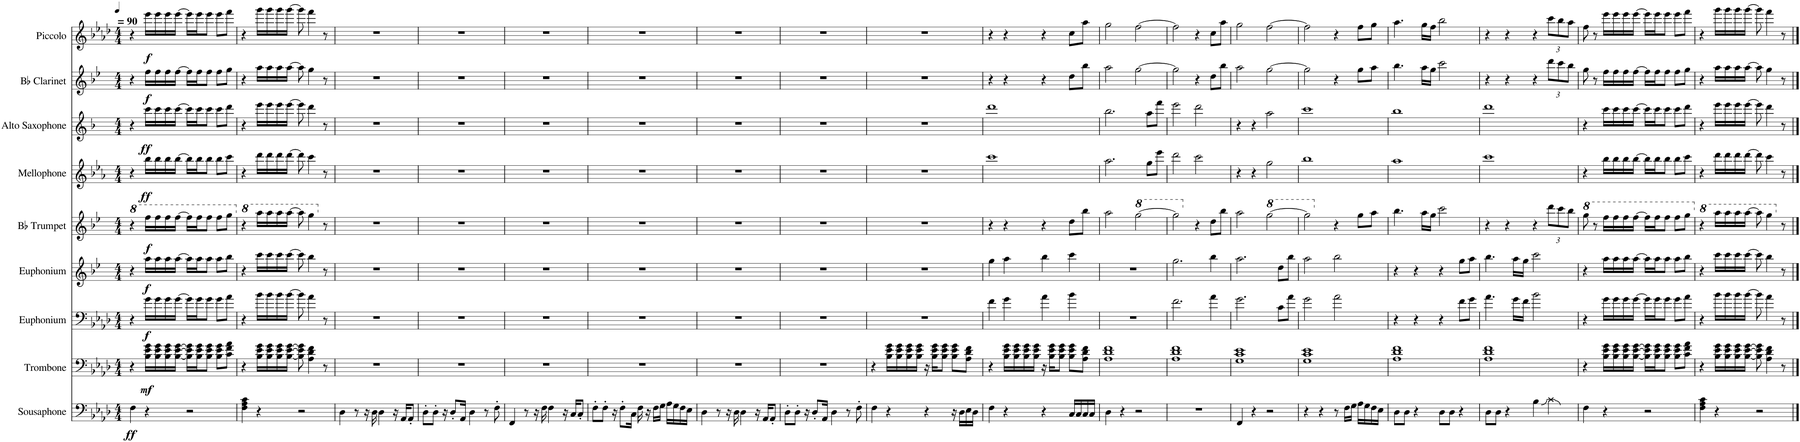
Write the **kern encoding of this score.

**kern	**dynam	**kern	**dynam	**kern	**dynam	**kern	**dynam	**kern	**dynam	**kern	**dynam	**kern	**dynam	**kern	**dynam	**kern	**dynam
*part9	*part9	*part8	*part8	*part7	*part7	*part6	*part6	*part5	*part5	*part4	*part4	*part3	*part3	*part2	*part2	*part1	*part1
*staff9	*staff9	*staff8	*staff8	*staff7	*staff7	*staff6	*staff6	*staff5	*staff5	*staff4	*staff4	*staff3	*staff3	*staff2	*staff2	*staff1	*staff1
*I"Sousaphone	*	*I"Trombone	*	*I"Euphonium	*	*I"Euphonium	*	*I"Bb Trumpet	*	*I"Mellophone	*	*I"Alto Saxophone	*	*I"Bb Clarinet	*	*I"Piccolo	*
*	*	*	*	*	*	*	*	*I'Bb Tpt.	*	*I'Mello.	*	*I'A. Sax.	*	*I'Bb Cl.	*	*I'Picc.	*
*clefF4	*	*clefF4	*	*clefF4	*	*clefG2	*	*clefG2	*	*clefG2	*	*clefG2	*	*clefG2	*	*clefG2	*
*	*	*	*	*	*	*Trd8c14	*	*Trd1c2	*	*Trd4c7	*	*Trd5c9	*	*Trd1c2	*	*Trd-7c-12	*
*k[b-e-a-d-]	*	*k[b-e-a-d-]	*	*k[b-e-a-d-]	*	*k[b-e-]	*	*k[b-e-]	*	*k[b-e-a-]	*	*k[b-]	*	*k[b-e-]	*	*k[b-e-a-d-]	*
*M4/4	*	*M4/4	*	*M4/4	*	*M4/4	*	*M4/4	*	*M4/4	*	*M4/4	*	*M4/4	*	*M4/4	*
*MM90	*	*MM90	*	*MM90	*	*MM90	*	*MM90	*	*MM90	*	*MM90	*	*MM90	*	*MM90	*
*	*	*	*	*	*	*	*	*8va	*	*	*	*	*	*	*	*	*
=1	=1	=1	=1	=1	=1	=1	=1	=1	=1	=1	=1	=1	=1	=1	=1	=1	=1
!	!LO:DY:b	!	!	!	!	!	!	!	!	!	!	!	!	!	!	!	!
4F\	ff	4r	.	4r	.	4r	.	4r	.	4r	.	4r	.	4r	.	4r	.
!	!	!	!LO:DY:b	!	!LO:DY:b	!	!LO:DY:b	!	!LO:DY:b	!	!LO:DY:b	!	!LO:DY:b	!	!LO:DY:b	!	!LO:DY:b
4r	.	16B-\ 16e-\ 16g\LL	mf	16g\LL	f	16aa\LL	f	16fff\LL	f	16bb-\LL	ff	16ccc\LL	ff	16ff\LL	f	16eee-\LL	f
.	.	16B-\ 16e-\ 16g\	.	16g\	.	16aa\	.	16fff\	.	16bb-\	.	16ccc\	.	16ff\	.	16eee-\	.
.	.	16B-\ 16e-\ 16g\	.	16g\	.	16aa\	.	16fff\	.	16bb-\	.	16ccc\	.	16ff\	.	16eee-\	.
.	.	[16B-\ [16e-\ [16g\JJ	.	[16g\JJ	.	[16aa\JJ	.	[16fff\JJ	.	[16bb-\JJ	.	[16ccc\JJ	.	[16ff\JJ	.	[16eee-\JJ	.
2r	.	16B-\] 16e-\] 16g\]LL	.	16g\LL]	.	16aa\LL]	.	16fff\LL]	.	16bb-\LL]	.	16ccc\LL]	.	16ff\LL]	.	16eee-\LL]	.
.	.	16B-\ 16e-\ 16g\J	.	16g\J	.	16aa\J	.	16fff\J	.	16bb-\J	.	16ccc\J	.	16ff\J	.	16eee-\J	.
.	.	8B-\ 8e-\ 8g\J	.	8g\J	.	8aa\J	.	8fff\J	.	8bb-\J	.	8ccc\J	.	8ff\J	.	8eee-\J	.
.	.	8B-\ 8e-\ 8g\L	.	8g\L	.	8aa\L	.	8fff\L	.	8bb-\L	.	8ccc\L	.	8ff\L	.	8eee-\L	.
.	.	8c\ 8f\ 8a-\J	.	8a-\J	.	8bb-\J	.	8ggg\J	.	8ccc\J	.	8ddd\J	.	8gg\J	.	8fff\J	.
=2	=2	=2	=2	=2	=2	=2	=2	=2	=2	=2	=2	=2	=2	=2	=2	=2	=2
*	*	*	*	*	*	*	*	*X8va	*	*	*	*	*	*	*	*	*
*	*	*	*	*	*	*	*	*8va	*	*	*	*	*	*	*	*	*
4F\ 4A-\ 4c\	.	4r	.	4r	.	4r	.	4r	.	4r	.	4r	.	4r	.	4r	.
4r	.	16B-\ 16e-\ 16g\LL	.	16b-\LL	.	16ccc\LL	.	16aaa\LL	.	16ddd\LL	.	16eee\LL	.	16aa\LL	.	16ggg\LL	.
.	.	16B-\ 16e-\ 16g\	.	16b-\	.	16ccc\	.	16aaa\	.	16ddd\	.	16eee\	.	16aa\	.	16ggg\	.
.	.	16B-\ 16e-\ 16g\	.	16b-\	.	16ccc\	.	16aaa\	.	16ddd\	.	16eee\	.	16aa\	.	16ggg\	.
.	.	[16B-\ [16e-\ [16g\JJ	.	[16b-\JJ	.	[16ccc\JJ	.	[16aaa\JJ	.	[16ddd\JJ	.	[16eee\JJ	.	[16aa\JJ	.	[16ggg\JJ	.
2r	.	8B-\] 8e-\] 8g\]	.	8b-\]	.	8ccc\]	.	8aaa\]	.	8ddd\]	.	8eee\]	.	8aa\]	.	8ggg\]	.
.	.	4A-\ 4d-\ 4f\	.	4a-\	.	4bb-\	.	4ggg\	.	4ccc\	.	4ddd\	.	4gg\	.	4fff\	.
*	*	*	*	*	*	*	*	*X8va	*	*	*	*	*	*	*	*	*
.	.	8r	.	8r	.	8r	.	8r	.	8r	.	8r	.	8r	.	8r	.
=3	=3	=3	=3	=3	=3	=3	=3	=3	=3	=3	=3	=3	=3	=3	=3	=3	=3
4D-\	.	1r	.	1r	.	1r	.	1r	.	1r	.	1r	.	1r	.	1r	.
8r	.	.	.	.	.	.	.	.	.	.	.	.	.	.	.	.	.
16r	.	.	.	.	.	.	.	.	.	.	.	.	.	.	.	.	.
16D-\	.	.	.	.	.	.	.	.	.	.	.	.	.	.	.	.	.
4D-\	.	.	.	.	.	.	.	.	.	.	.	.	.	.	.	.	.
16r	.	.	.	.	.	.	.	.	.	.	.	.	.	.	.	.	.
16AA-/KL	.	.	.	.	.	.	.	.	.	.	.	.	.	.	.	.	.
8AA-'/J	.	.	.	.	.	.	.	.	.	.	.	.	.	.	.	.	.
=4	=4	=4	=4	=4	=4	=4	=4	=4	=4	=4	=4	=4	=4	=4	=4	=4	=4
8D-'\L	.	1r	.	1r	.	1r	.	1r	.	1r	.	1r	.	1r	.	1r	.
8D-'\J	.	.	.	.	.	.	.	.	.	.	.	.	.	.	.	.	.
16r	.	.	.	.	.	.	.	.	.	.	.	.	.	.	.	.	.
8D-'/L	.	.	.	.	.	.	.	.	.	.	.	.	.	.	.	.	.
16AA-/Jk	.	.	.	.	.	.	.	.	.	.	.	.	.	.	.	.	.
4D-\	.	.	.	.	.	.	.	.	.	.	.	.	.	.	.	.	.
8r	.	.	.	.	.	.	.	.	.	.	.	.	.	.	.	.	.
8F'\	.	.	.	.	.	.	.	.	.	.	.	.	.	.	.	.	.
=5	=5	=5	=5	=5	=5	=5	=5	=5	=5	=5	=5	=5	=5	=5	=5	=5	=5
4FF/	.	1r	.	1r	.	1r	.	1r	.	1r	.	1r	.	1r	.	1r	.
8r	.	.	.	.	.	.	.	.	.	.	.	.	.	.	.	.	.
16r	.	.	.	.	.	.	.	.	.	.	.	.	.	.	.	.	.
16F\	.	.	.	.	.	.	.	.	.	.	.	.	.	.	.	.	.
4F\	.	.	.	.	.	.	.	.	.	.	.	.	.	.	.	.	.
16r	.	.	.	.	.	.	.	.	.	.	.	.	.	.	.	.	.
16C/KL	.	.	.	.	.	.	.	.	.	.	.	.	.	.	.	.	.
8C'/J	.	.	.	.	.	.	.	.	.	.	.	.	.	.	.	.	.
=6	=6	=6	=6	=6	=6	=6	=6	=6	=6	=6	=6	=6	=6	=6	=6	=6	=6
8F'\L	.	1r	.	1r	.	1r	.	1r	.	1r	.	1r	.	1r	.	1r	.
8F'\J	.	.	.	.	.	.	.	.	.	.	.	.	.	.	.	.	.
16r	.	.	.	.	.	.	.	.	.	.	.	.	.	.	.	.	.
8F'\L	.	.	.	.	.	.	.	.	.	.	.	.	.	.	.	.	.
16C\Jk	.	.	.	.	.	.	.	.	.	.	.	.	.	.	.	.	.
16F\	.	.	.	.	.	.	.	.	.	.	.	.	.	.	.	.	.
16r	.	.	.	.	.	.	.	.	.	.	.	.	.	.	.	.	.
16F\LL	.	.	.	.	.	.	.	.	.	.	.	.	.	.	.	.	.
16G\JJ	.	.	.	.	.	.	.	.	.	.	.	.	.	.	.	.	.
16A-\LL	.	.	.	.	.	.	.	.	.	.	.	.	.	.	.	.	.
16G\	.	.	.	.	.	.	.	.	.	.	.	.	.	.	.	.	.
16F\	.	.	.	.	.	.	.	.	.	.	.	.	.	.	.	.	.
16E-\JJ	.	.	.	.	.	.	.	.	.	.	.	.	.	.	.	.	.
=7	=7	=7	=7	=7	=7	=7	=7	=7	=7	=7	=7	=7	=7	=7	=7	=7	=7
4D-\	.	1r	.	1r	.	1r	.	1r	.	1r	.	1r	.	1r	.	1r	.
8r	.	.	.	.	.	.	.	.	.	.	.	.	.	.	.	.	.
16r	.	.	.	.	.	.	.	.	.	.	.	.	.	.	.	.	.
16D-\	.	.	.	.	.	.	.	.	.	.	.	.	.	.	.	.	.
4D-\	.	.	.	.	.	.	.	.	.	.	.	.	.	.	.	.	.
16r	.	.	.	.	.	.	.	.	.	.	.	.	.	.	.	.	.
16AA-/KL	.	.	.	.	.	.	.	.	.	.	.	.	.	.	.	.	.
8AA-'/J	.	.	.	.	.	.	.	.	.	.	.	.	.	.	.	.	.
=8	=8	=8	=8	=8	=8	=8	=8	=8	=8	=8	=8	=8	=8	=8	=8	=8	=8
8D-'\L	.	1r	.	1r	.	1r	.	1r	.	1r	.	1r	.	1r	.	1r	.
8D-'\J	.	.	.	.	.	.	.	.	.	.	.	.	.	.	.	.	.
16r	.	.	.	.	.	.	.	.	.	.	.	.	.	.	.	.	.
8D-'/L	.	.	.	.	.	.	.	.	.	.	.	.	.	.	.	.	.
16AA-/Jk	.	.	.	.	.	.	.	.	.	.	.	.	.	.	.	.	.
4D-\	.	.	.	.	.	.	.	.	.	.	.	.	.	.	.	.	.
8r	.	.	.	.	.	.	.	.	.	.	.	.	.	.	.	.	.
8F'\	.	.	.	.	.	.	.	.	.	.	.	.	.	.	.	.	.
=9	=9	=9	=9	=9	=9	=9	=9	=9	=9	=9	=9	=9	=9	=9	=9	=9	=9
4F\	.	4r	.	1r	.	1r	.	1r	.	1r	.	1r	.	1r	.	1r	.
4r	.	16B-\ 16e-\ 16g\LL	.	.	.	.	.	.	.	.	.	.	.	.	.	.	.
.	.	16B-\ 16e-\ 16g\	.	.	.	.	.	.	.	.	.	.	.	.	.	.	.
.	.	16B-\ 16e-\ 16g\	.	.	.	.	.	.	.	.	.	.	.	.	.	.	.
.	.	16B-\ 16e-\ 16g\JJ	.	.	.	.	.	.	.	.	.	.	.	.	.	.	.
4r	.	16r	.	.	.	.	.	.	.	.	.	.	.	.	.	.	.
.	.	16B-\ 16e-\ 16g\KL	.	.	.	.	.	.	.	.	.	.	.	.	.	.	.
.	.	8B-\ 8e-\ 8g\J	.	.	.	.	.	.	.	.	.	.	.	.	.	.	.
16r	.	8B-\ 8e-\ 8g\L	.	.	.	.	.	.	.	.	.	.	.	.	.	.	.
16D-\LL	.	.	.	.	.	.	.	.	.	.	.	.	.	.	.	.	.
16E-\	.	8A-\ 8d-\ 8f\J	.	.	.	.	.	.	.	.	.	.	.	.	.	.	.
16D-\JJ	.	.	.	.	.	.	.	.	.	.	.	.	.	.	.	.	.
=10	=10	=10	=10	=10	=10	=10	=10	=10	=10	=10	=10	=10	=10	=10	=10	=10	=10
4F\	.	4r	.	4f\	.	4gg\	.	4r	.	1ccc	.	1ddd	.	4r	.	4r	.
4r	.	16B-\ 16e-\ 16g\LL	.	4g\	.	4aa\	.	4r	.	.	.	.	.	4r	.	4r	.
.	.	16B-\ 16e-\ 16g\	.	.	.	.	.	.	.	.	.	.	.	.	.	.	.
.	.	16B-\ 16e-\ 16g\	.	.	.	.	.	.	.	.	.	.	.	.	.	.	.
.	.	16B-\ 16e-\ 16g\JJ	.	.	.	.	.	.	.	.	.	.	.	.	.	.	.
4r	.	16r	.	4a-\	.	4bb-\	.	4r	.	.	.	.	.	4r	.	4r	.
.	.	16B-\ 16e-\ 16g\KL	.	.	.	.	.	.	.	.	.	.	.	.	.	.	.
.	.	8B-\ 8e-\ 8g\J	.	.	.	.	.	.	.	.	.	.	.	.	.	.	.
16C/LL	.	8B-\ 8e-\ 8g\L	.	4b-\	.	4ccc\	.	8dd\L	.	.	.	.	.	8dd\L	.	8cc\L	.
16C/	.	.	.	.	.	.	.	.	.	.	.	.	.	.	.	.	.
16C/	.	8A-\ 8d-\ 8f\J	.	.	.	.	.	8bb-\J	.	.	.	.	.	8bb-\J	.	8aa-\J	.
16C/JJ	.	.	.	.	.	.	.	.	.	.	.	.	.	.	.	.	.
=11	=11	=11	=11	=11	=11	=11	=11	=11	=11	=11	=11	=11	=11	=11	=11	=11	=11
4D-\	.	1A- 1d- 1f	.	1r	.	1r	.	2aa\	.	2.aa-\	.	2.bb-\	.	2aa\	.	2gg\	.
4r	.	.	.	.	.	.	.	.	.	.	.	.	.	.	.	.	.
*	*	*	*	*	*	*	*	*8va	*	*	*	*	*	*	*	*	*
2r	.	.	.	.	.	.	.	[2ggg\	.	.	.	.	.	[2gg\	.	[2ff\	.
.	.	.	.	.	.	.	.	.	.	8gg\L	.	8aa\L	.	.	.	.	.
.	.	.	.	.	.	.	.	.	.	8eee-\J	.	8fff\J	.	.	.	.	.
=12	=12	=12	=12	=12	=12	=12	=12	=12	=12	=12	=12	=12	=12	=12	=12	=12	=12
1r	.	1A- 1d- 1f	.	2.f\	.	2.gg\	.	2ggg\]	.	2ddd\	.	2eee\	.	2gg\]	.	2ff\]	.
*	*	*	*	*	*	*	*	*X8va	*	*	*	*	*	*	*	*	*
.	.	.	.	.	.	.	.	4r	.	2ccc\	.	2ddd\	.	4r	.	4r	.
.	.	.	.	4a-\	.	4bb-\	.	8dd\L	.	.	.	.	.	8dd\L	.	8cc\L	.
.	.	.	.	.	.	.	.	8bb-\J	.	.	.	.	.	8bb-\J	.	8aa-\J	.
=13	=13	=13	=13	=13	=13	=13	=13	=13	=13	=13	=13	=13	=13	=13	=13	=13	=13
4FF/	.	1G 1c 1e-	.	2.g\	.	2.aa\	.	2aa\	.	4r	.	4r	.	2aa\	.	2gg\	.
4r	.	.	.	.	.	.	.	.	.	4r	.	4r	.	.	.	.	.
*	*	*	*	*	*	*	*	*8va	*	*	*	*	*	*	*	*	*
2r	.	.	.	.	.	.	.	[2ggg\	.	2gg\	.	2aa\	.	[2gg\	.	[2ff\	.
.	.	.	.	8c\L	.	8dd\L	.	.	.	.	.	.	.	.	.	.	.
.	.	.	.	8a-\J	.	8bb-\J	.	.	.	.	.	.	.	.	.	.	.
=14	=14	=14	=14	=14	=14	=14	=14	=14	=14	=14	=14	=14	=14	=14	=14	=14	=14
4r	.	1G 1c 1e-	.	2g\	.	2aa\	.	2ggg\]	.	1bb-	.	1ccc	.	2gg\]	.	2ff\]	.
4r	.	.	.	.	.	.	.	.	.	.	.	.	.	.	.	.	.
*	*	*	*	*	*	*	*	*X8va	*	*	*	*	*	*	*	*	*
8r	.	.	.	2a-\	.	2bb-\	.	4r	.	.	.	.	.	4r	.	4r	.
16F\LL	.	.	.	.	.	.	.	.	.	.	.	.	.	.	.	.	.
16G\JJ	.	.	.	.	.	.	.	.	.	.	.	.	.	.	.	.	.
16A-\LL	.	.	.	.	.	.	.	8gg\L	.	.	.	.	.	8gg\L	.	8ff\L	.
16G\	.	.	.	.	.	.	.	.	.	.	.	.	.	.	.	.	.
16F\	.	.	.	.	.	.	.	8aa\J	.	.	.	.	.	8aa\J	.	8gg\J	.
16E-\JJ	.	.	.	.	.	.	.	.	.	.	.	.	.	.	.	.	.
=15	=15	=15	=15	=15	=15	=15	=15	=15	=15	=15	=15	=15	=15	=15	=15	=15	=15
8D-\L	.	1A- 1d- 1f	.	4r	.	4r	.	4.bb-\	.	1aa-	.	1bb-	.	4.bb-\	.	4.aa-\	.
8D-\J	.	.	.	.	.	.	.	.	.	.	.	.	.	.	.	.	.
4r	.	.	.	4r	.	4r	.	.	.	.	.	.	.	.	.	.	.
.	.	.	.	.	.	.	.	16aa\LL	.	.	.	.	.	16aa\LL	.	16gg\LL	.
.	.	.	.	.	.	.	.	16gg\JJ	.	.	.	.	.	16gg\JJ	.	16ff\JJ	.
8D-\L	.	.	.	4r	.	4r	.	2ccc\	.	.	.	.	.	2ccc\	.	2bb-\	.
8D-\J	.	.	.	.	.	.	.	.	.	.	.	.	.	.	.	.	.
4r	.	.	.	8f\L	.	8gg\L	.	.	.	.	.	.	.	.	.	.	.
.	.	.	.	8g\J	.	8aa\J	.	.	.	.	.	.	.	.	.	.	.
=16	=16	=16	=16	=16	=16	=16	=16	=16	=16	=16	=16	=16	=16	=16	=16	=16	=16
8D-\L	.	1A- 1d- 1f	.	4.a-\	.	4.bb-\	.	4r	.	1ccc	.	1ddd	.	4r	.	4r	.
8D-\J	.	.	.	.	.	.	.	.	.	.	.	.	.	.	.	.	.
4r	.	.	.	.	.	.	.	4r	.	.	.	.	.	4r	.	4r	.
.	.	.	.	16g\LL	.	16aa\LL	.	.	.	.	.	.	.	.	.	.	.
.	.	.	.	16f\JJ	.	16gg\JJ	.	.	.	.	.	.	.	.	.	.	.
4B-\	.	.	.	2b-\	.	2ccc\	.	4r	.	.	.	.	.	4r	.	4r	.
*	*	*	*	*	*	*	*	*Xbrackettup	*	*	*	*	*	*Xbrackettup	*	*Xbrackettup	*
4c\	.	.	.	.	.	.	.	12ddd\L	.	.	.	.	.	12ddd\L	.	12ccc\L	.
.	.	.	.	.	.	.	.	12ccc\	.	.	.	.	.	12ccc\	.	12bb-\	.
.	.	.	.	.	.	.	.	12bb-\J	.	.	.	.	.	12bb-\J	.	12aa-\J	.
=17	=17	=17	=17	=17	=17	=17	=17	=17	=17	=17	=17	=17	=17	=17	=17	=17	=17
*	*	*	*	*	*	*	*	*8va	*	*	*	*	*	*	*	*	*
4F\	.	4r	.	4r	.	4r	.	8ggg\	.	4r	.	4r	.	8gg\	.	8ff\	.
.	.	.	.	.	.	.	.	8r	.	.	.	.	.	8r	.	8r	.
4r	.	16B-\ 16e-\ 16g\LL	.	16g\LL	.	16aa\LL	.	16fff\LL	.	16bb-\LL	.	16ccc\LL	.	16ff\LL	.	16eee-\LL	.
.	.	16B-\ 16e-\ 16g\	.	16g\	.	16aa\	.	16fff\	.	16bb-\	.	16ccc\	.	16ff\	.	16eee-\	.
.	.	16B-\ 16e-\ 16g\	.	16g\	.	16aa\	.	16fff\	.	16bb-\	.	16ccc\	.	16ff\	.	16eee-\	.
.	.	[16B-\ [16e-\ [16g\JJ	.	[16g\JJ	.	[16aa\JJ	.	[16fff\JJ	.	[16bb-\JJ	.	[16ccc\JJ	.	[16ff\JJ	.	[16eee-\JJ	.
2r	.	16B-\] 16e-\] 16g\]LL	.	16g\LL]	.	16aa\LL]	.	16fff\LL]	.	16bb-\LL]	.	16ccc\LL]	.	16ff\LL]	.	16eee-\LL]	.
.	.	16B-\ 16e-\ 16g\J	.	16g\J	.	16aa\J	.	16fff\J	.	16bb-\J	.	16ccc\J	.	16ff\J	.	16eee-\J	.
.	.	8B-\ 8e-\ 8g\J	.	8g\J	.	8aa\J	.	8fff\J	.	8bb-\J	.	8ccc\J	.	8ff\J	.	8eee-\J	.
.	.	8B-\ 8e-\ 8g\L	.	8g\L	.	8aa\L	.	8fff\L	.	8bb-\L	.	8ccc\L	.	8ff\L	.	8eee-\L	.
.	.	8c\ 8f\ 8a-\J	.	8a-\J	.	8bb-\J	.	8ggg\J	.	8ccc\J	.	8ddd\J	.	8gg\J	.	8fff\J	.
=18	=18	=18	=18	=18	=18	=18	=18	=18	=18	=18	=18	=18	=18	=18	=18	=18	=18
*	*	*	*	*	*	*	*	*X8va	*	*	*	*	*	*	*	*	*
*	*	*	*	*	*	*	*	*8va	*	*	*	*	*	*	*	*	*
4F\ 4A-\ 4c\	.	4r	.	4r	.	4r	.	4r	.	4r	.	4r	.	4r	.	4r	.
4r	.	16B-\ 16e-\ 16g\LL	.	16b-\LL	.	16ccc\LL	.	16aaa\LL	.	16ddd\LL	.	16eee\LL	.	16aa\LL	.	16ggg\LL	.
.	.	16B-\ 16e-\ 16g\	.	16b-\	.	16ccc\	.	16aaa\	.	16ddd\	.	16eee\	.	16aa\	.	16ggg\	.
.	.	16B-\ 16e-\ 16g\	.	16b-\	.	16ccc\	.	16aaa\	.	16ddd\	.	16eee\	.	16aa\	.	16ggg\	.
.	.	[16B-\ [16e-\ [16g\JJ	.	[16b-\JJ	.	[16ccc\JJ	.	[16aaa\JJ	.	[16ddd\JJ	.	[16eee\JJ	.	[16aa\JJ	.	[16ggg\JJ	.
2r	.	8B-\] 8e-\] 8g\]	.	8b-\]	.	8ccc\]	.	8aaa\]	.	8ddd\]	.	8eee\]	.	8aa\]	.	8ggg\]	.
.	.	4A-\ 4d-\ 4f\	.	4a-\	.	4bb-\	.	4ggg\	.	4ccc\	.	4ddd\	.	4gg\	.	4fff\	.
*	*	*	*	*	*	*	*	*X8va	*	*	*	*	*	*	*	*	*
.	.	8r	.	8r	.	8r	.	8r	.	8r	.	8r	.	8r	.	8r	.
==	==	==	==	==	==	==	==	==	==	==	==	==	==	==	==	==	==
*-	*-	*-	*-	*-	*-	*-	*-	*-	*-	*-	*-	*-	*-	*-	*-	*-	*-
